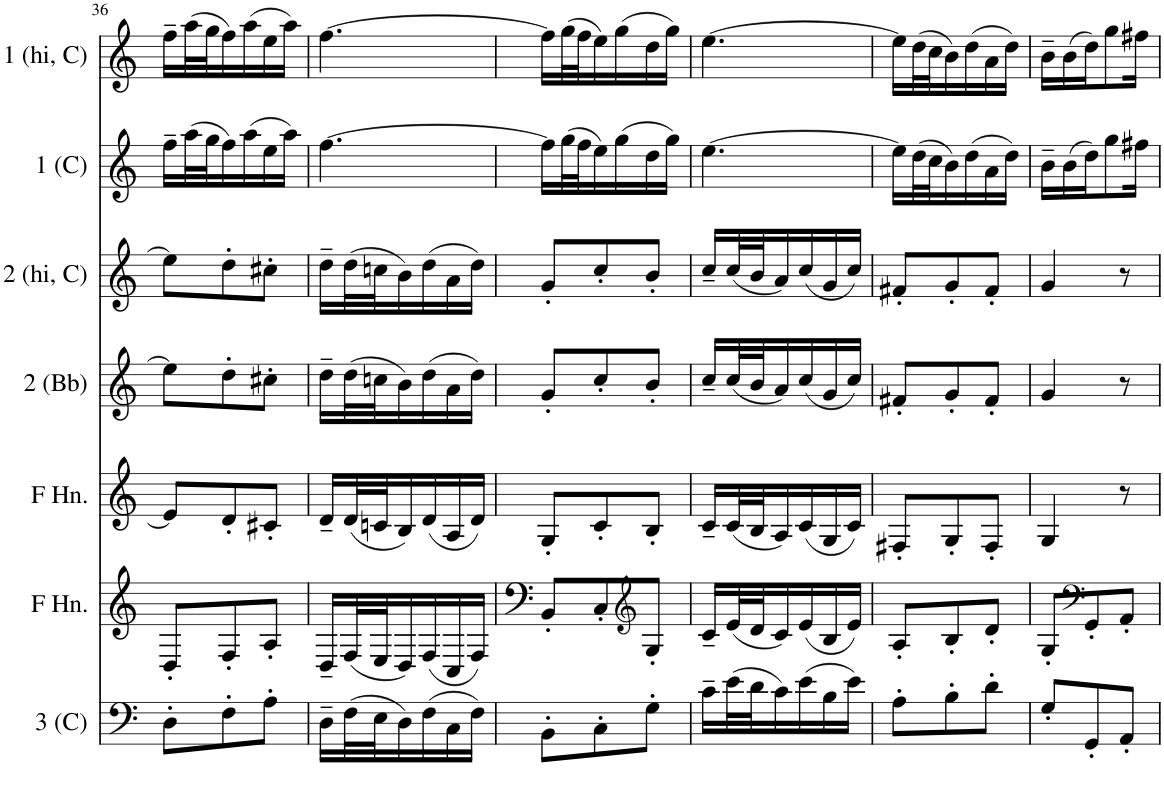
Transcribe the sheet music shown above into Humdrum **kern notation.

**kern	**kern	**kern	**kern	**kern	**kern	**kern
*part7	*part6	*part5	*part4	*part3	*part2	*part1
*staff7	*staff6	*staff5	*staff4	*staff3	*staff2	*staff1
*I"Part 3 in C	*I"Horn in F	*I"Horn in F	*I"Part 2 in Bb	*I"Part 2 (Higher) in C	*I"Part 1 in C	*I"Part 1 (Higher) in C
*I'3 (C)	*	*	*I'2 (Bb)	*I'2 (hi, C)	*I'1 (C)	*I'1 (hi, C)
!!LO:PB:g=z
*clefF4	*clefG2	*clefG2	*clefG2	*clefG2	*clefG2	*clefG2
*	*ITrd4c7	*ITrd4c7	*ITrd1c2	*	*	*
*k[]	*k[]	*k[]	*k[]	*k[]	*k[]	*k[]
*M3/8	*M3/8	*M3/8	*M3/8	*M3/8	*M3/8	*M3/8
=36	=36	=36	=36	=36	=36	=36
8D'\L	8D'/L	8e/L]	8ee\L]	8ee\L]	16ff~\LL	16ff~\LL
.	.	.	.	.	(32aa\L	(32aa\L
.	.	.	.	.	32gg\J	32gg\J
8F'\	8F'/	8d'/	8dd'\	8dd'\	16ff\)	16ff\)
.	.	.	.	.	(16aa\	(16aa\
8A'\J	8A'/J	8c#X'/J	8cc#X'\J	8cc#X'\J	16ee\	16ee\
.	.	.	.	.	16aa\JJ)	16aa\JJ)
=37	=37	=37	=37	=37	=37	=37
16D~\LL	16D~/LL	16d~/LL	16dd~\LL	16dd~\LL	[4.ff\	[4.ff\
(32F\L	(32F/L	(32d/L	(32dd\L	(32dd\L	.	.
32E\J	32E/J	32cn/J	32ccn\J	32ccn\J	.	.
16D\)	16D/)	16B/)	16b\)	16b\)	.	.
(16F\	(16F/	(16d/	(16dd\	(16dd\	.	.
16C\	16C/	16A/	16a\	16a\	.	.
16F\JJ)	16F/JJ)	16d/JJ)	16dd\JJ)	16dd\JJ)	.	.
=38	=38	=38	=38	=38	=38	=38
8BB'\L	8BB'/L	8G'/L	8g'/L	8g'/L	16ff\LL]	16ff\LL]
.	.	.	.	.	(32gg\L	(32gg\L
.	.	.	.	.	32ff\J	32ff\J
8C'\	8C'/	8c'/	8cc'/	8cc'/	16ee\)	16ee\)
.	.	.	.	.	(16gg\	(16gg\
*	*clefG2	*	*	*	*	*
8G'\J	8G'/J	8B'/J	8b'/J	8b'/J	16dd\	16dd\
.	.	.	.	.	16gg\JJ)	16gg\JJ)
=39	=39	=39	=39	=39	=39	=39
16c~\LL	16c~/LL	16c~/LL	16cc~/LL	16cc~/LL	[4.ee\	[4.ee\
(32e\L	(32e/L	(32c/L	(32cc/L	(32cc/L	.	.
32d\J	32d/J	32B/J	32b/J	32b/J	.	.
16c\)	16c/)	16A/)	16a/)	16a/)	.	.
(16e\	(16e/	(16c/	(16cc/	(16cc/	.	.
16B\	16B/	16G/	16g/	16g/	.	.
16e\JJ)	16e/JJ)	16c/JJ)	16cc/JJ)	16cc/JJ)	.	.
=40	=40	=40	=40	=40	=40	=40
8A'\L	8A'/L	8F#X'/L	8f#X'/L	8f#X'/L	16ee\LL]	16ee\LL]
.	.	.	.	.	(32dd\L	(32dd\L
.	.	.	.	.	32cc\J	32cc\J
8B'\	8B'/	8G'/	8g'/	8g'/	16b\)	16b\)
.	.	.	.	.	(16dd\	(16dd\
8d'\J	8d'/J	8F#'/J	8f#'/J	8f#'/J	16a\	16a\
.	.	.	.	.	16dd\JJ)	16dd\JJ)
=41	=41	=41	=41	=41	=41	=41
8G'/L	8G'/L	4G/	4g/	4g/	16b~\LL	16b~\LL
.	.	.	.	.	(16b\	(16b\
*	*clefF4	*	*	*	*	*
8GG'/	8GG'/	.	.	.	16dd\J)	16dd\J)
.	.	.	.	.	8gg\	8gg\
8AA'/J	8AA'/J	8r	8r	8r	.	.
.	.	.	.	.	16ff#X\Jk	16ff#X\Jk
=	=	=	=	=	=	=
*-	*-	*-	*-	*-	*-	*-
